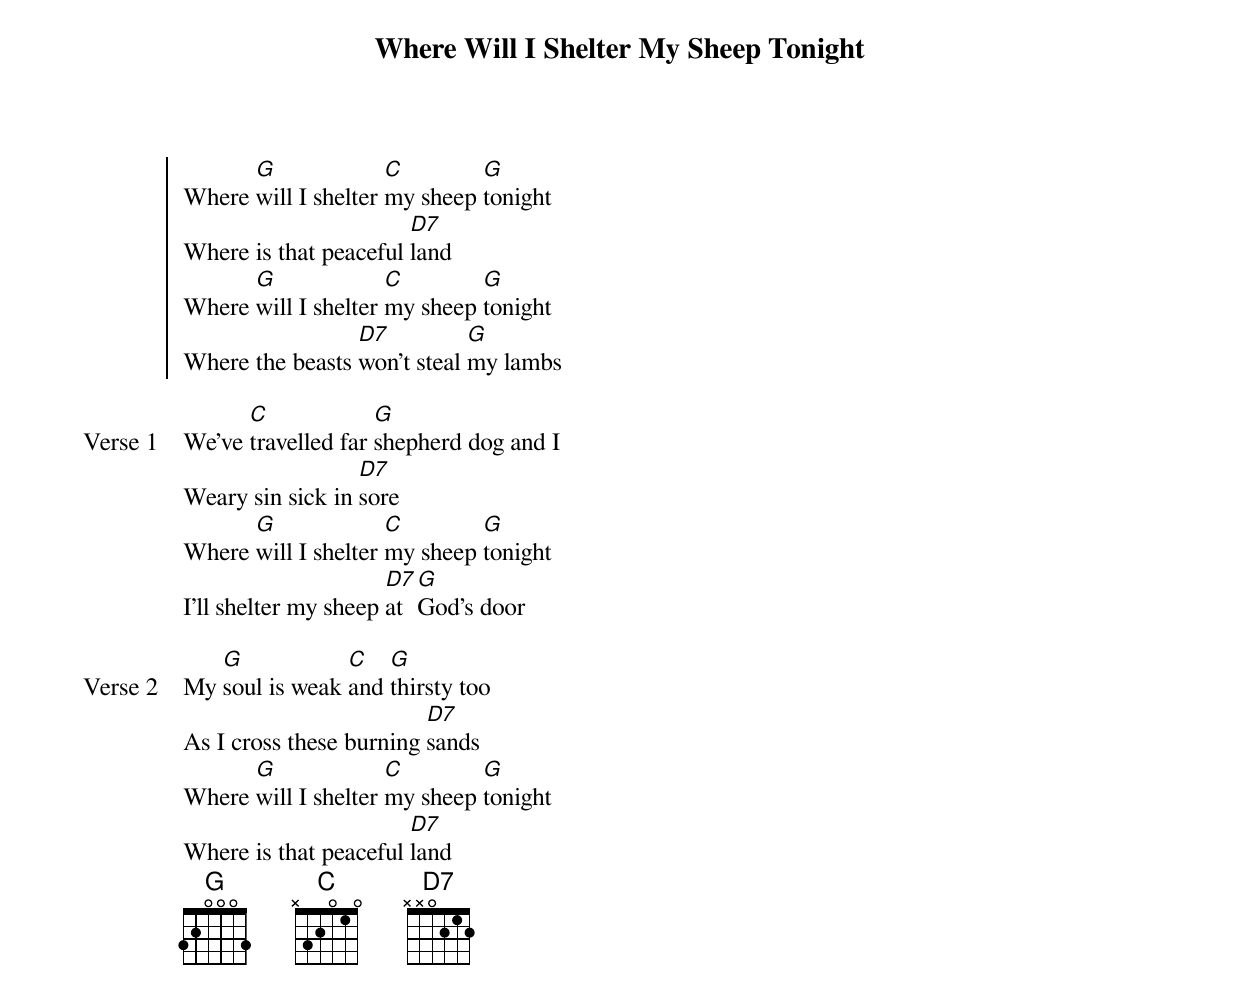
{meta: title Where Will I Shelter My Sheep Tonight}
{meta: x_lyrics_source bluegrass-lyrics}
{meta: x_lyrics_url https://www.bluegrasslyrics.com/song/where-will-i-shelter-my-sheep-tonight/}
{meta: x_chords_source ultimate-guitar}
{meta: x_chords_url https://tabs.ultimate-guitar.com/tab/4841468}

{start_of_chorus}
Where [G]will I shelter [C]my sheep [G]tonight
Where is that peaceful [D7]land
Where [G]will I shelter [C]my sheep [G]tonight
Where the beasts [D7]won’t steal [G]my lambs
{end_of_chorus}

{start_of_verse: Verse 1}
We’ve [C]travelled far [G]shepherd dog and I
Weary sin sick in [D7]sore
Where [G]will I shelter [C]my sheep [G]tonight
I’ll shelter my sheep [D7]at [G]God’s door
{end_of_verse}

{start_of_verse: Verse 2}
My [G]soul is weak [C]and [G]thirsty too
As I cross these burning [D7]sands
Where [G]will I shelter [C]my sheep [G]tonight
Where is that peaceful [D7]land
{end_of_verse}
